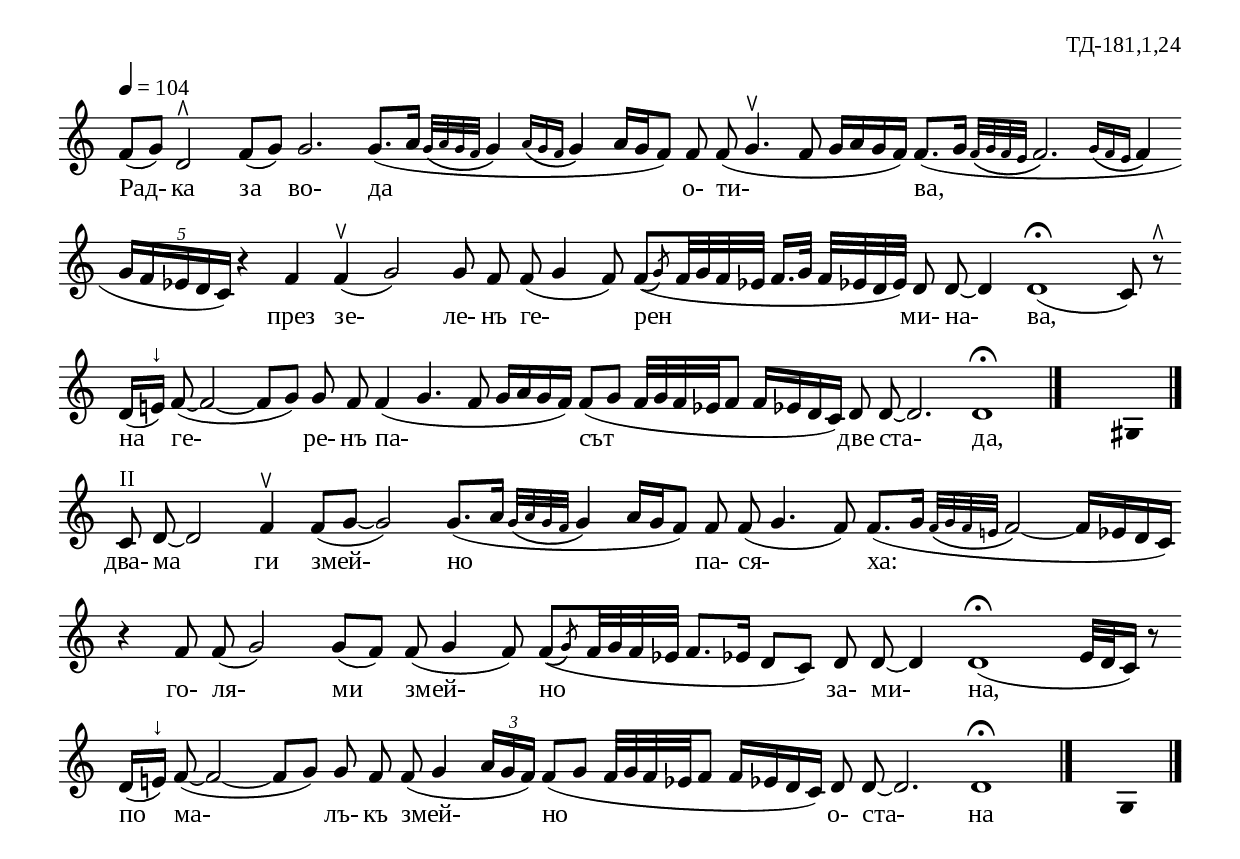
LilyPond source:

%{
td_181_1_24a
%}

\include "td-preamble.ly"

\score {
\relative c' {
\tempo 4 = 104
\cadenzaOn
f8[( g]) d2^\rtoe f8[( g]) g2. g8.[( a16] \grace { g32[\( a g f] } g4\)
\grace { a16[\( g f] } g4\) a16[ g f8]) f f\noBeam( g4.^\ltoe f8 g16[ a g f])
f8.[( g16]
\bar ""
\grace { f32[\( g f e] } f2.\) \bar "" \grace { g16[\( f e] } f4\) \bar ""
\times 4/5 { g16[ f ees d c]) } r4 \bar "" f f^\ltoe( g2)  \bar "" 
g8 f\noBeam f( g4 f8)  \bar ""
\afterGrace f[(\( { \stdB g\) \stdE } f32 g f ees!] 
\bar ""
f16.[ g32] f[ ees! d ees]) \bar ""
d8 d\noBeam~ d4 d1\fermata( c8) r^\rtoe \bar "" d16[( e^"↓"]) 
f8(~ f2~ f8[ g]) \bar "" g f\noBeam
\bar ""
f4( g4. f8 g16[ a g f])  \bar "" f8[( g] f32[ g f ees! f8] f16[ ees! d c])
d8 d\noBeam~ d2. d1\fermata
 \bar "|." 
s4 \fixB gis, \fixC
 \bar "|." 
\break
c8\noBeam^"II" d~ d2 f4^\ltoe f8[( g]~ g2) g8.[( a16] \grace { g32[\( a g f] } g4\)
a16[ g f8]) f f\noBeam( g4. f8) f8.[( g16]
\bar ""
\grace { f32[\( g f e] } f2\)~ f16[ ees! d c]) \bar "" r4 \bar ""
f8 f\noBeam( g2) \bar "" g8[( f]) \bar ""
f( g4 f8)  \bar "" \afterGrace f[(\( { \stdB g8\) \stdE } 
f32 g f ees!] f8.[ ees!16] d8[ c])
\bar ""
d8 d\noBeam~ d4 \bar "" 
d1\fermata( ees32[ d c16]) r8 \bar "" 
d16[( e^"↓"]) f8~( f2~ f8[ g]) \bar ""
g f\noBeam f( g4 \times 2/3 { a16[ g f)] }
\bar ""
f8[( g] f32[ g f ees f8] f16[ ees! d c]) \bar "" d8\noBeam d~ d2. d1\fermata
\bar  "|." 
s4 \fixB gis,
 \bar "|."  
}
\addlyrics { Рад- ка за во- да о- ти- ва, през зе- ле- нъ ге- рен
ми- на- ва, на ге- ре- нъ па- сът две ста- да, 
" " два- ма ги змей- но па- ся- ха: го- ля- ми змей- но за- ми- на,
по ма- лъ- къ змей- но о- ста- на }
%
\layout {
   \context { 
	    \Staff \remove "Time_signature_engraver" } 
  indent = #0
  line-width = 190\mm
  ragged-right=##f
}
%
\midi { 
	\context {
		\Score tempoWholesPerMinute = #(ly:make-moment 104 4)
		}
	}
}
%
\header{
  opus = "ТД-181,1,24"
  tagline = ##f
}


